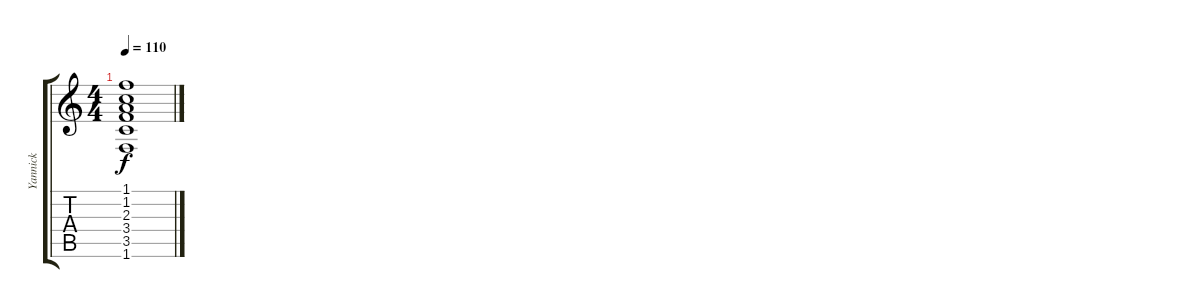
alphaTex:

\track ("Yannick" "Yannick") {instrument overdrivenguitar}
\staff {score tabs}
\tuning (E4 B3 G3 D3 A2 E2) {hide}
\ts (4 4)
\tempo 110
\clef g2
\ks c
(1.1 1.2 2.3 3.4 3.5 1.6).1{dy f}
